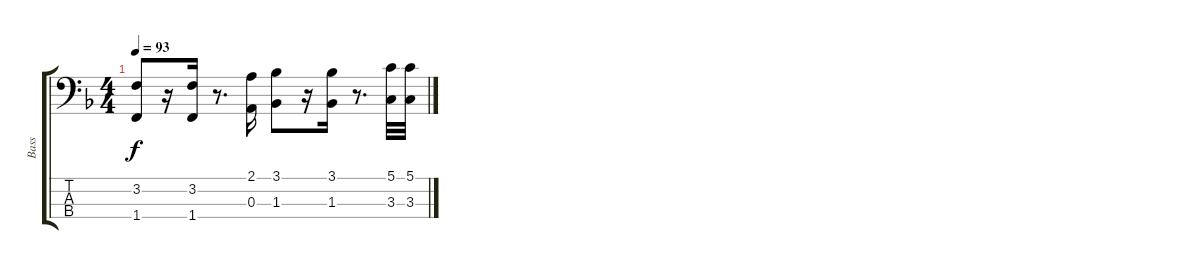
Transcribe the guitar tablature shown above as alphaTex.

\track ("Bass" "Bass") {instrument fretlessbass}
\staff {score tabs}
\tuning (G2 D2 A1 E1) {hide}
\ts (4 4)
\tempo 93
\clef f4
\ks f
(3.2 1.4).8{dy f} r.16 (3.2 1.4).16 r.8{d} (2.1 0.3).16 (3.1 1.3).8 r.16 (3.1 1.3).16 r.8{d} (5.1 3.3).32 (5.1 3.3).32
